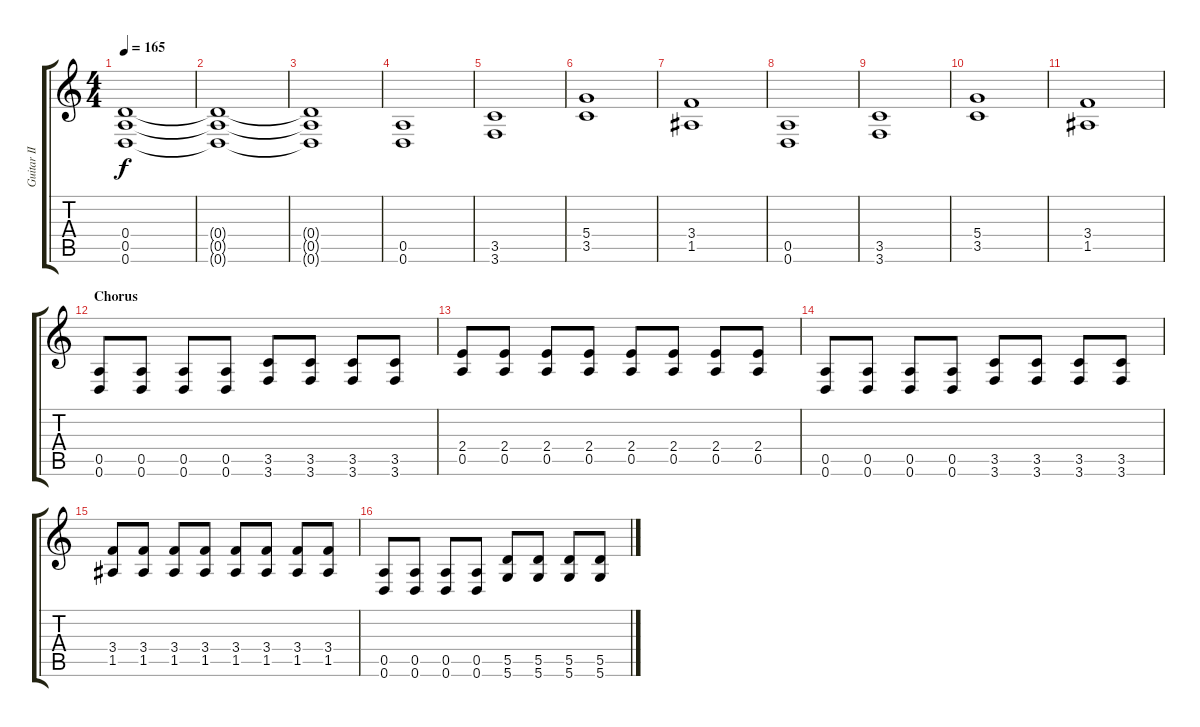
\track ("Guitar II" "Guitar II") {instrument distortionguitar}
\staff {score tabs}
\tuning (E4 B3 G3 D3 A2 D2) {hide}
\ts (4 4)
\tempo 165
\clef g2
\ks c
(0.4{t} 0.5{t} 0.6{t}).1{dy f} |
(0.4{t} 0.5{t} 0.6{t}).1 |
(0.4{t} 0.5{t} 0.6{t}).1 |
(0.5 0.6).1 |
(3.5 3.6).1 |
(5.4 3.5).1 |
(3.4 1.5).1 |
(0.5 0.6).1 |
(3.5 3.6).1 |
(5.4 3.5).1 |
(3.4 1.5).1 |
\section ("" "Chorus")
(0.5 0.6).8 (0.5 0.6).8 (0.5 0.6).8 (0.5 0.6).8 (3.5 3.6).8 (3.5 3.6).8 (3.5 3.6).8 (3.5 3.6).8 |
(2.4 0.5).8 (2.4 0.5).8 (2.4 0.5).8 (2.4 0.5).8 (2.4 0.5).8 (2.4 0.5).8 (2.4 0.5).8 (2.4 0.5).8 |
(0.5 0.6).8 (0.5 0.6).8 (0.5 0.6).8 (0.5 0.6).8 (3.5 3.6).8 (3.5 3.6).8 (3.5 3.6).8 (3.5 3.6).8 |
(3.4 1.5).8 (3.4 1.5).8 (3.4 1.5).8 (3.4 1.5).8 (3.4 1.5).8 (3.4 1.5).8 (3.4 1.5).8 (3.4 1.5).8 |
(0.5 0.6).8 (0.5 0.6).8 (0.5 0.6).8 (0.5 0.6).8 (5.5 5.6).8 (5.5 5.6).8 (5.5 5.6).8 (5.5 5.6).8
